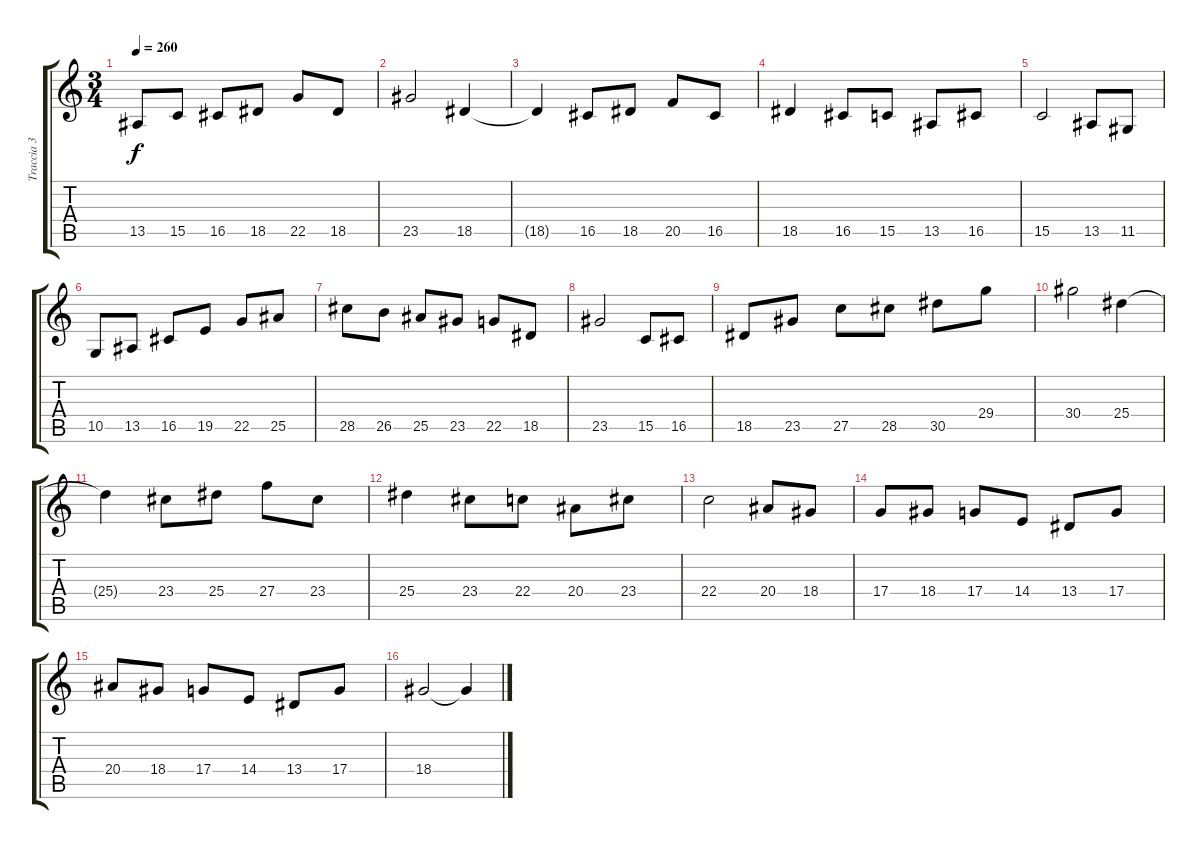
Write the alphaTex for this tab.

\track ("Traccia 3" "Traccia 3") {instrument clavinet}
\staff {score tabs}
\tuning (E4 B3 G3 D3 A2 E2) {hide}
\ts (3 4)
\tempo 260
\clef g2
\ks c
13.5.8{dy f} 15.5.8 16.5.8 18.5.8 22.5.8 18.5.8 |
23.5.2 18.5.4 |
18.5{t}.4 16.5.8 18.5.8 20.5.8 16.5.8 |
18.5.4 16.5.8 15.5.8 13.5.8 16.5.8 |
15.5.2 13.5.8 11.5.8 |
10.5.8 13.5.8 16.5.8 19.5.8 22.5.8 25.5.8 |
28.5.8 26.5.8 25.5.8 23.5.8 22.5.8 18.5.8 |
23.5.2 15.5.8 16.5.8 |
18.5.8 23.5.8 27.5.8 28.5.8 30.5.8 29.4.8 |
30.4.2 25.4.4 |
25.4{t}.4 23.4.8 25.4.8 27.4.8 23.4.8 |
25.4.4 23.4.8 22.4.8 20.4.8 23.4.8 |
22.4.2 20.4.8 18.4.8 |
17.4.8 18.4.8 17.4.8 14.4.8 13.4.8 17.4.8 |
20.4.8 18.4.8 17.4.8 14.4.8 13.4.8 17.4.8 |
18.4.2 18.4{t}.4
